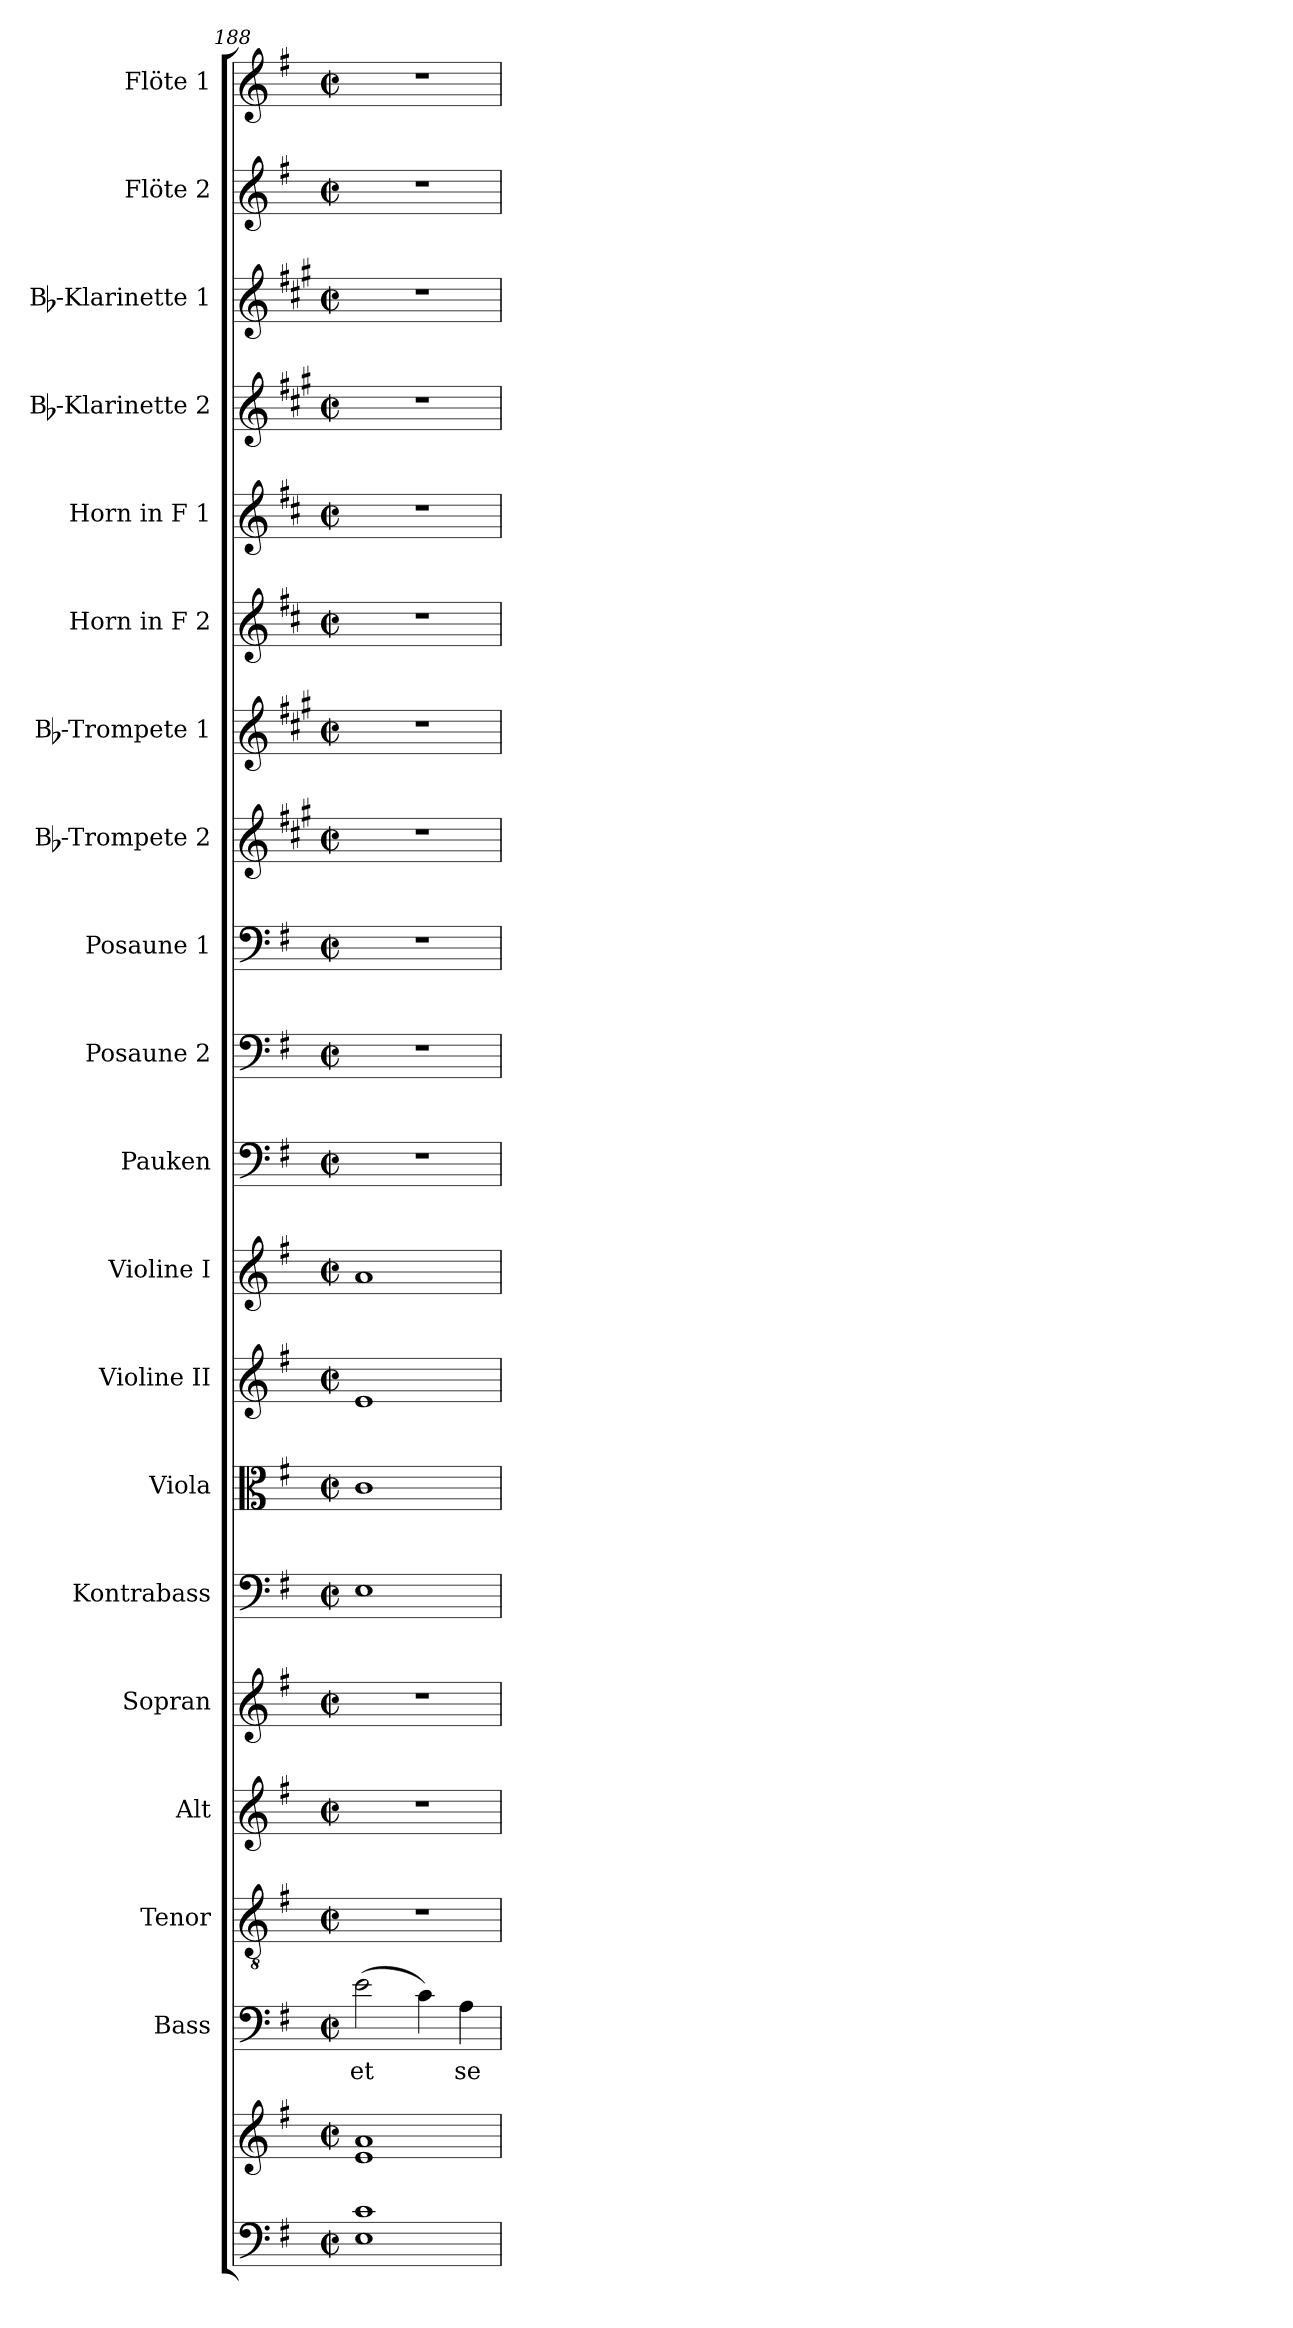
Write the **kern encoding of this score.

**kern	**kern	**kern	**text	**kern	**kern	**kern	**kern	**kern	**kern	**kern	**kern	**kern	**kern	**kern	**kern	**kern	**kern	**kern	**kern	**kern	**kern
*part20	*part20	*part19	*part19	*part18	*part17	*part16	*part15	*part14	*part13	*part12	*part11	*part10	*part9	*part8	*part7	*part6	*part5	*part4	*part3	*part2	*part1
*staff21	*staff20	*staff19	*staff19	*staff18	*staff17	*staff16	*staff15	*staff14	*staff13	*staff12	*staff11	*staff10	*staff9	*staff8	*staff7	*staff6	*staff5	*staff4	*staff3	*staff2	*staff1
*	*	*I"Bass	*	*I"Tenor	*I"Alt	*I"Sopran	*I"Kontrabass	*I"Viola	*I"Violine II	*I"Violine I	*I"Pauken	*I"Posaune 2	*I"Posaune 1	*I"Bb-Trompete 2	*I"Bb-Trompete 1	*I"Horn in F 2	*I"Horn in F 1	*I"Bb-Klarinette 2	*I"Bb-Klarinette 1	*I"Flöte 2	*I"Flöte 1
*	*	*I'B.	*	*I'T.	*I'A.	*I'S.	*I'Kb.	*I'Vla.	*I'Vl. II	*I'Vl. I	*I'Pk.	*I'Pos. 2	*I'Pos. 1	*I'Bb Trp. 2	*I'Bb Trp. 1	*	*	*I'Bb Kl. 2	*I'Bb Kl. 1	*I'Fl. 2	*I'Fl. 1
*clefF4	*clefG2	*clefF4	*	*clefGv2	*clefG2	*clefG2	*clefF4	*clefC3	*clefG2	*clefG2	*clefF4	*clefF4	*clefF4	*clefG2	*clefG2	*clefG2	*clefG2	*clefG2	*clefG2	*clefG2	*clefG2
*	*	*	*	*	*	*	*ITrd7c12	*	*	*	*	*	*	*ITrd1c2	*ITrd1c2	*ITrd4c7	*ITrd4c7	*ITrd1c2	*ITrd1c2	*	*
*k[f#]	*k[f#]	*k[f#]	*	*k[f#]	*k[f#]	*k[f#]	*k[f#]	*k[f#]	*k[f#]	*k[f#]	*k[f#]	*k[f#]	*k[f#]	*k[f#]	*k[f#]	*k[f#]	*k[f#]	*k[f#]	*k[f#]	*k[f#]	*k[f#]
*G:	*G:	*G:	*	*G:	*G:	*G:	*G:	*G:	*G:	*G:	*G:	*G:	*G:	*G:	*G:	*G:	*G:	*G:	*G:	*G:	*G:
*M2/2	*M2/2	*M2/2	*	*M2/2	*M2/2	*M2/2	*M2/2	*M2/2	*M2/2	*M2/2	*M2/2	*M2/2	*M2/2	*M2/2	*M2/2	*M2/2	*M2/2	*M2/2	*M2/2	*M2/2	*M2/2
*met(c|)	*met(c|)	*met(c|)	*	*met(c|)	*met(c|)	*met(c|)	*met(c|)	*met(c|)	*met(c|)	*met(c|)	*met(c|)	*met(c|)	*met(c|)	*met(c|)	*met(c|)	*met(c|)	*met(c|)	*met(c|)	*met(c|)	*met(c|)	*met(c|)
=188	=188	=188	=188	=188	=188	=188	=188	=188	=188	=188	=188	=188	=188	=188	=188	=188	=188	=188	=188	=188	=188
*^	*^	*	*	*	*	*	*	*	*	*	*	*	*	*	*	*	*	*	*	*	*
!	!	!	!	!	!LO:LY:b	!	!	!	!	!	!	!	!	!	!	!	!	!	!	!	!	!	!
1c	1E	1a	1e	(>2e\	et	1r	1r	1r	1EE	1c	1e	1a	1r	1r	1r	1r	1r	1r	1r	1r	1r	1r	1r
.	.	.	.	4c\)	.	.	.	.	.	.	.	.	.	.	.	.	.	.	.	.	.	.	.
!	!	!	!	!	!LO:LY:b	!	!	!	!	!	!	!	!	!	!	!	!	!	!	!	!	!	!
.	.	.	.	4A\	se-	.	.	.	.	.	.	.	.	.	.	.	.	.	.	.	.	.	.
*v	*v	*	*	*	*	*	*	*	*	*	*	*	*	*	*	*	*	*	*	*	*	*	*
*	*v	*v	*	*	*	*	*	*	*	*	*	*	*	*	*	*	*	*	*	*	*	*
=	=	=	=	=	=	=	=	=	=	=	=	=	=	=	=	=	=	=	=	=	=
*-	*-	*-	*-	*-	*-	*-	*-	*-	*-	*-	*-	*-	*-	*-	*-	*-	*-	*-	*-	*-	*-
